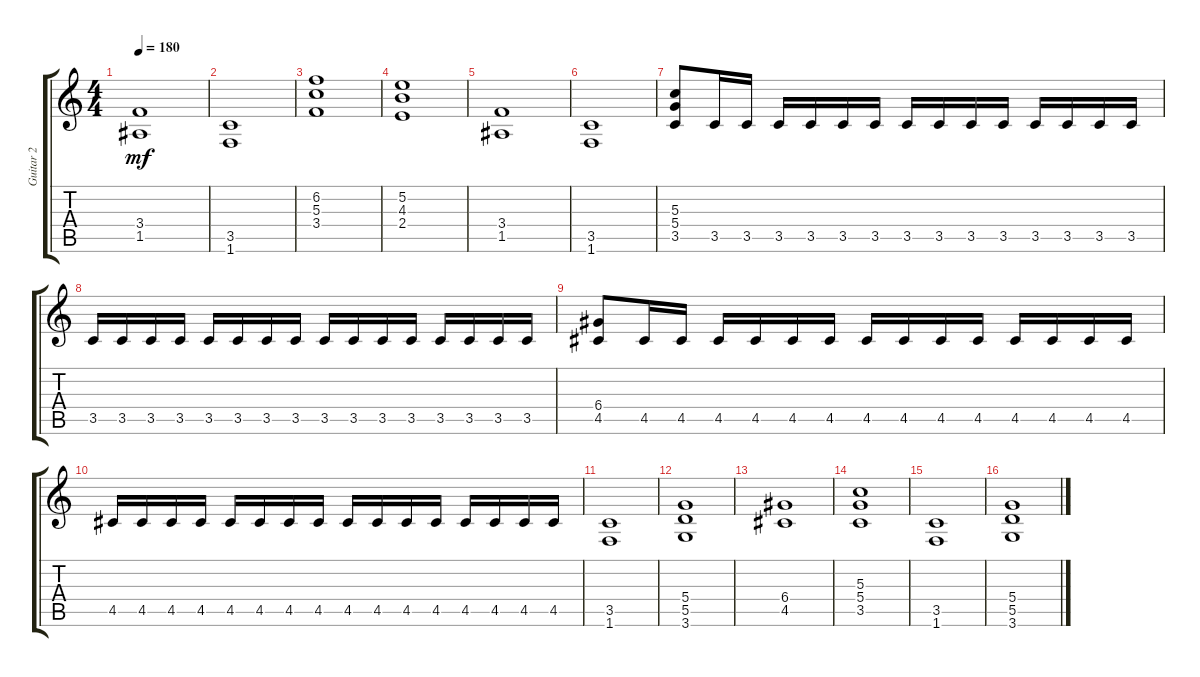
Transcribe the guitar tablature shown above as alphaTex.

\track ("Guitar 2" "Guitar 2") {instrument distortionguitar}
\staff {score tabs}
\tuning (E4 B3 G3 D3 A2 E2) {hide}
\ts (4 4)
\tempo 180
\clef g2
\ks c
(3.4 1.5).1{dy mf} |
(3.5 1.6).1 |
(6.2 5.3 3.4).1 |
(5.2 4.3 2.4).1 |
(3.4 1.5).1 |
(3.5 1.6).1 |
(5.3 5.4 3.5).8 3.5.16 3.5.16 3.5.16 3.5.16 3.5.16 3.5.16 3.5.16 3.5.16 3.5.16 3.5.16 3.5.16 3.5.16 3.5.16 3.5.16 |
3.5.16 3.5.16 3.5.16 3.5.16 3.5.16 3.5.16 3.5.16 3.5.16 3.5.16 3.5.16 3.5.16 3.5.16 3.5.16 3.5.16 3.5.16 3.5.16 |
(6.4 4.5).8 4.5.16 4.5.16 4.5.16 4.5.16 4.5.16 4.5.16 4.5.16 4.5.16 4.5.16 4.5.16 4.5.16 4.5.16 4.5.16 4.5.16 |
4.5.16 4.5.16 4.5.16 4.5.16 4.5.16 4.5.16 4.5.16 4.5.16 4.5.16 4.5.16 4.5.16 4.5.16 4.5.16 4.5.16 4.5.16 4.5.16 |
(3.5 1.6).1 |
(5.4 5.5 3.6).1 |
(6.4 4.5).1 |
(5.3 5.4 3.5).1 |
(3.5 1.6).1 |
(5.4 5.5 3.6).1
